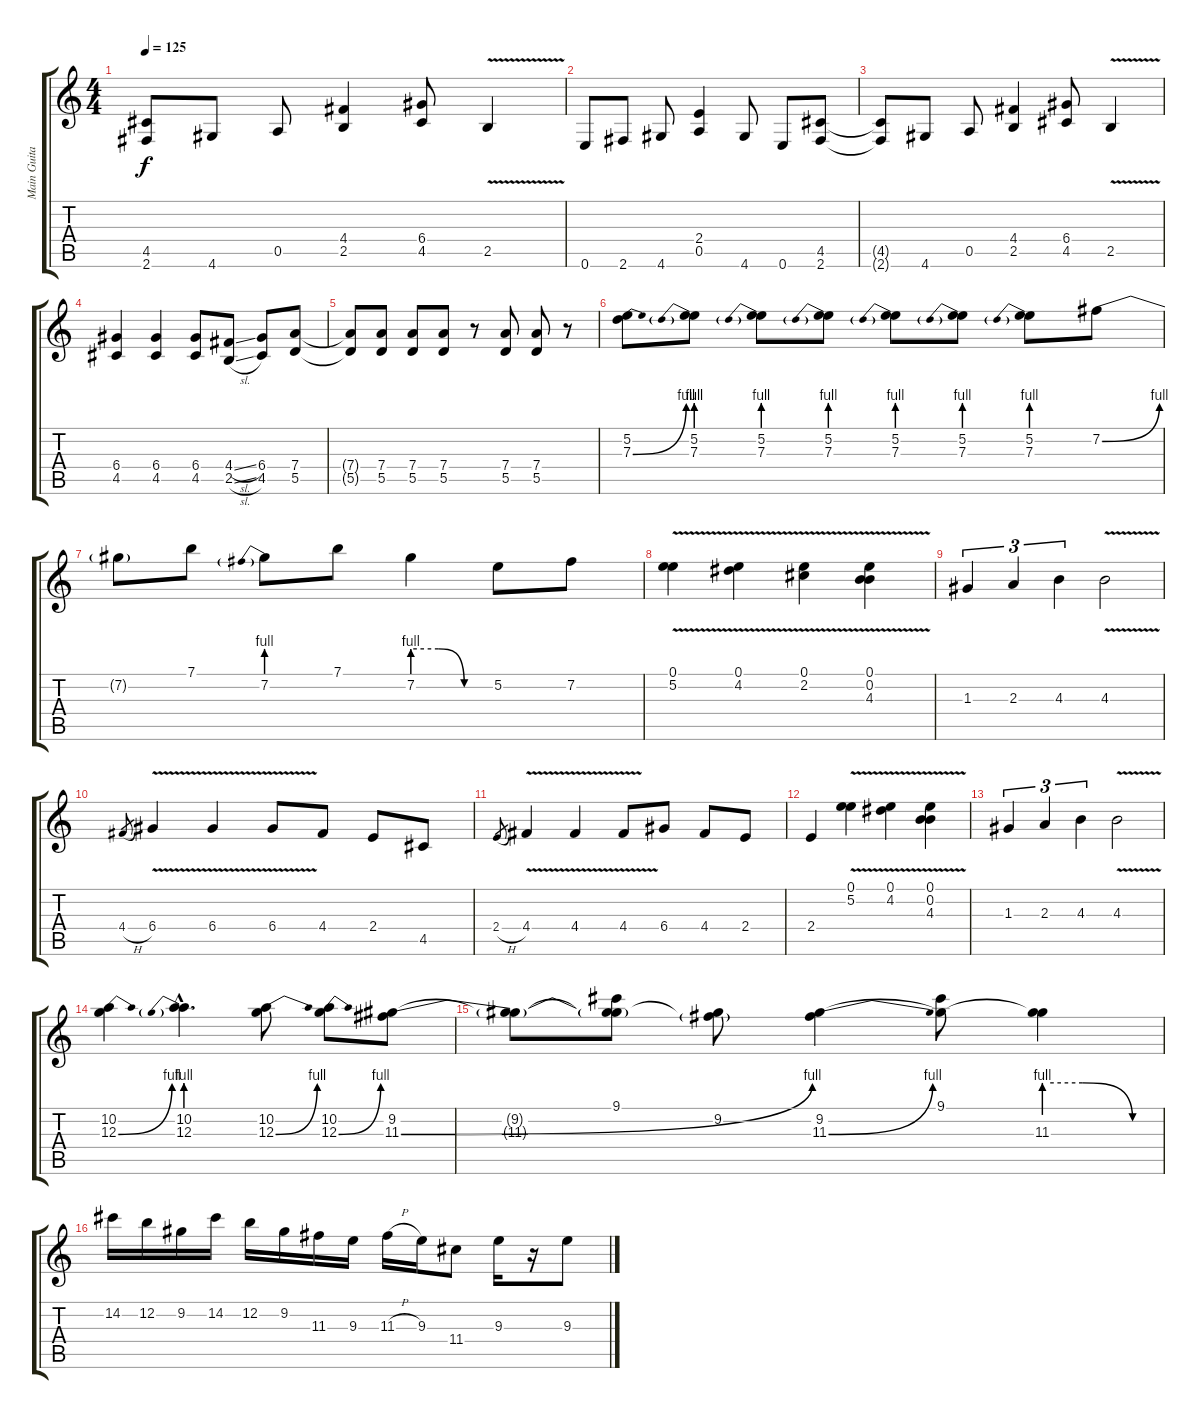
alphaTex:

\track ("Main Guitar Part" "Main Guita") {instrument distortionguitar}
\staff {score tabs}
\tuning (E4 B3 G3 D3 A2 E2) {hide}
\ts (4 4)
\tempo 125
\clef g2
\ks c
(4.5{t} 2.6{t}).8{dy f} 4.6.8 0.5.8 (4.4 2.5).4 (6.4 4.5).8 2.5{v}.4 |
0.6.8 2.6.8 4.6.8 (2.4 0.5).4 4.6.8 0.6.8 (4.5 2.6).8 |
(4.5{t} 2.6{t}).8 4.6.8 0.5.8 (4.4 2.5).4 (6.4 4.5).8 2.5{v}.4 |
(6.4 4.5).4 (6.4 4.5).4 (6.4 4.5).8 (4.4{sl} 2.5{sl}).8 (6.4 4.5).8 (7.4 5.5).8 |
(7.4{t} 5.5{t}).8 (7.4 5.5).8 (7.4 5.5).8 (7.4 5.5).8 r.8 (7.4 5.5).8 (7.4 5.5).8 r.8 |
(5.2 7.3{be (bend 0 0 60 4)}).8 (5.2 7.3{be (prebend 0 4 60 4)}).8 (5.2 7.3{be (prebend 0 4 60 4)}).8 (5.2 7.3{be (prebend 0 4 60 4)}).8 (5.2 7.3{be (prebend 0 4 60 4)}).8 (5.2 7.3{be (prebend 0 4 60 4)}).8 (5.2 7.3{be (prebend 0 4 60 4)}).8 7.2{be (bend 0 0 60 4)}.8 |
7.2{t}.8 7.1.8 7.2{be (prebend 0 4 60 4)}.8 7.1.8 7.2{be (custom 0 4 20 4 40 0 60 0)}.4 5.2.8 7.2.8 |
(0.1 5.2{v}).4 (0.1 4.2{v}).4 (0.1 2.2{v}).4 (0.1 0.2 4.3{v}).4 |
1.3.4{tu (3 2)} 2.3.4{tu (3 2)} 4.3.4{tu (3 2)} 4.3{v}.2 |
4.4{h}.8{gr} 6.4{v}.4 6.4{v}.4 6.4{v}.8 4.4.8 2.4.8 4.5.8 |
2.4{h}.8{gr} 4.4{v}.4 4.4{v}.4 4.4{v}.8 6.4.8 4.4.8 2.4.8 |
2.4.4 (0.1 5.2{v}).4 (0.1 4.2{v}).4 (0.1 0.2 4.3{v}).4 |
1.3.4{tu (3 2)} 2.3.4{tu (3 2)} 4.3.4{tu (3 2)} 4.3{v}.2 |
(10.2 12.3{be (bend 0 0 60 4)}).4 (10.2{hac} 12.3{be (prebend 0 4 60 4) hac}).4{d} (10.2 12.3{be (bend 0 0 60 4)}).8 (10.2 12.3{be (bend 0 0 60 4)}).8 (9.2 11.3{be (bend 0 0 60 4)}).8 |
(9.2{t} 11.3{t}).8 (9.1 9.2{t} 11.3{t}).8 (9.2 11.3{t}).8 (9.2 11.3{be (bend 0 0 60 4)}).4 (9.1 9.2{t}).8 (9.2{t} 11.3{be (custom 0 4 20 4 46 0 60 0)}).4 |
14.2.16 12.2.16 9.2.16 14.2.16 12.2.16 9.2.16 11.3.16 9.3.16 11.3{h}.16 9.3.16 11.4.8 9.3.16 r.16 9.3.8
